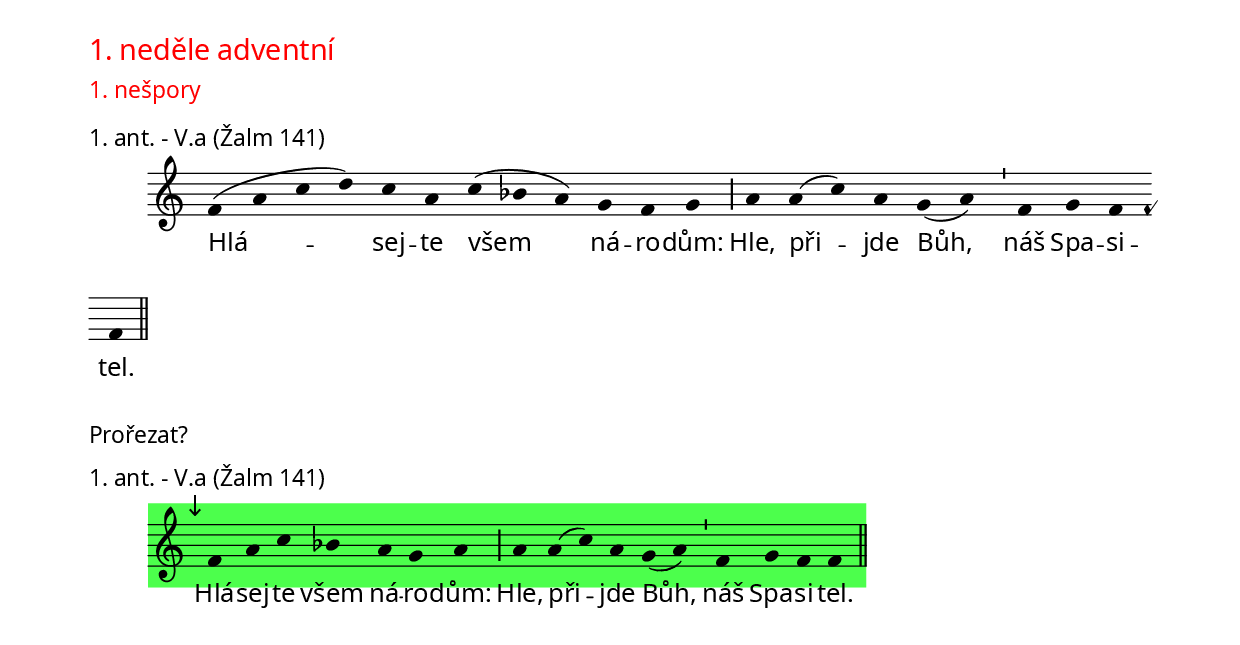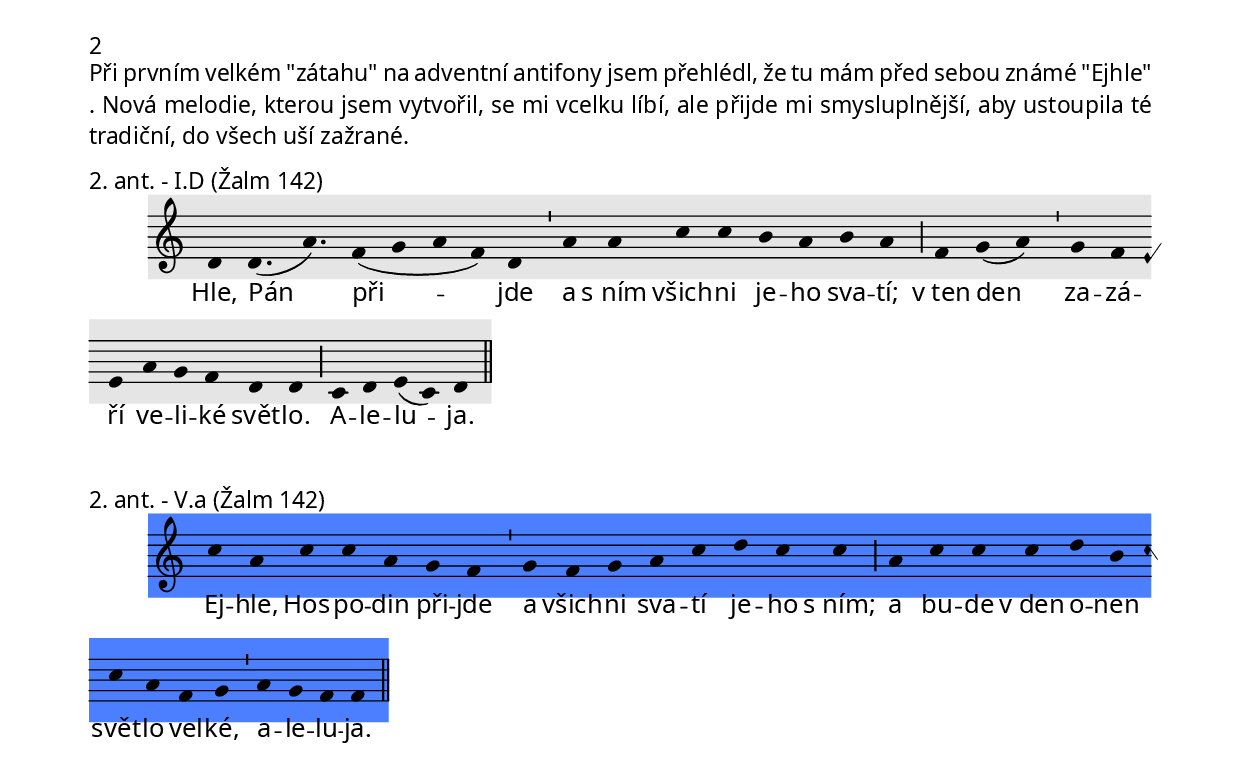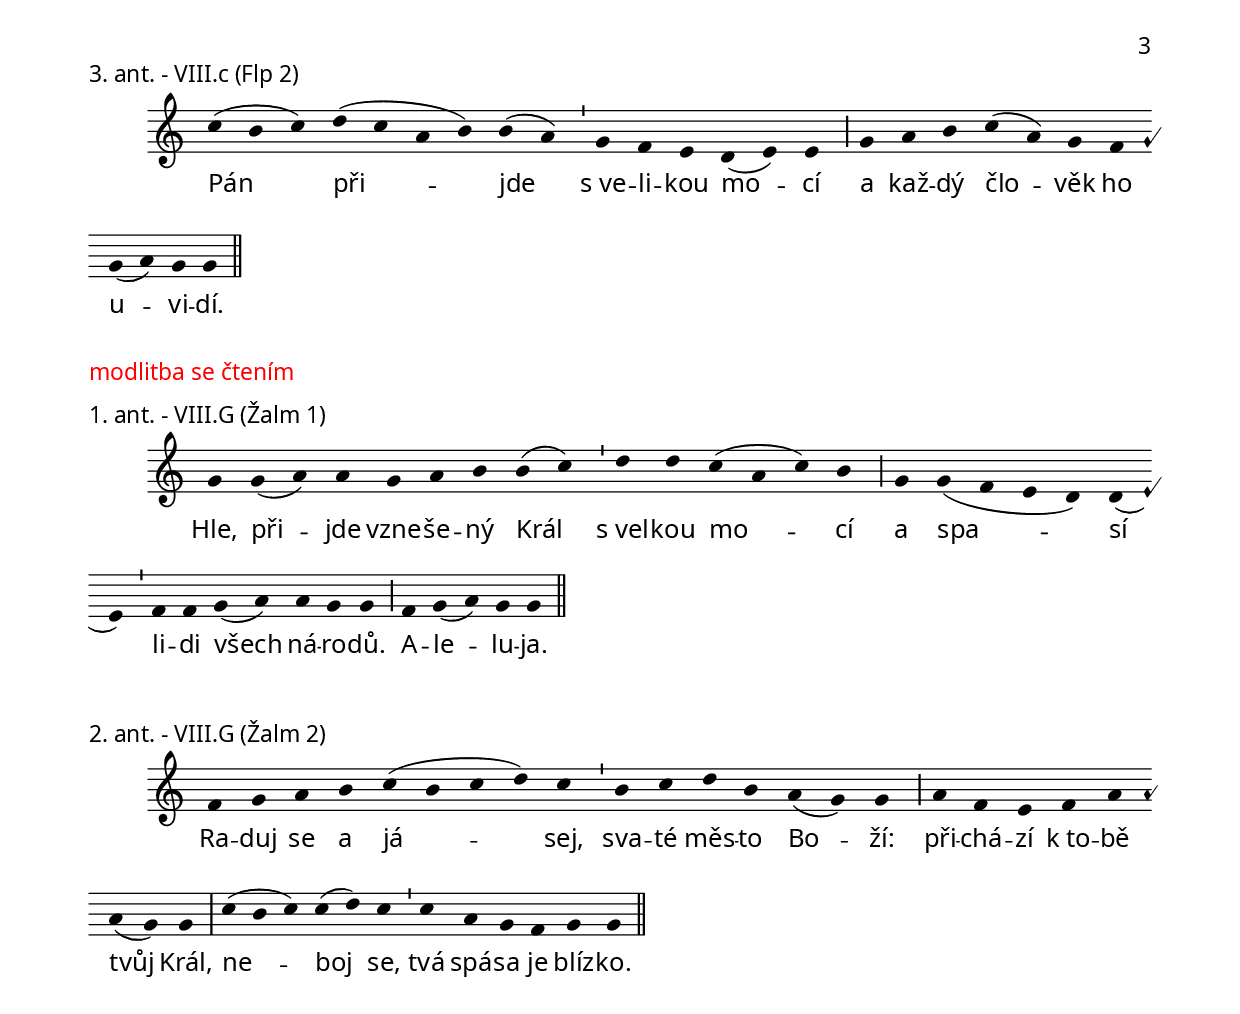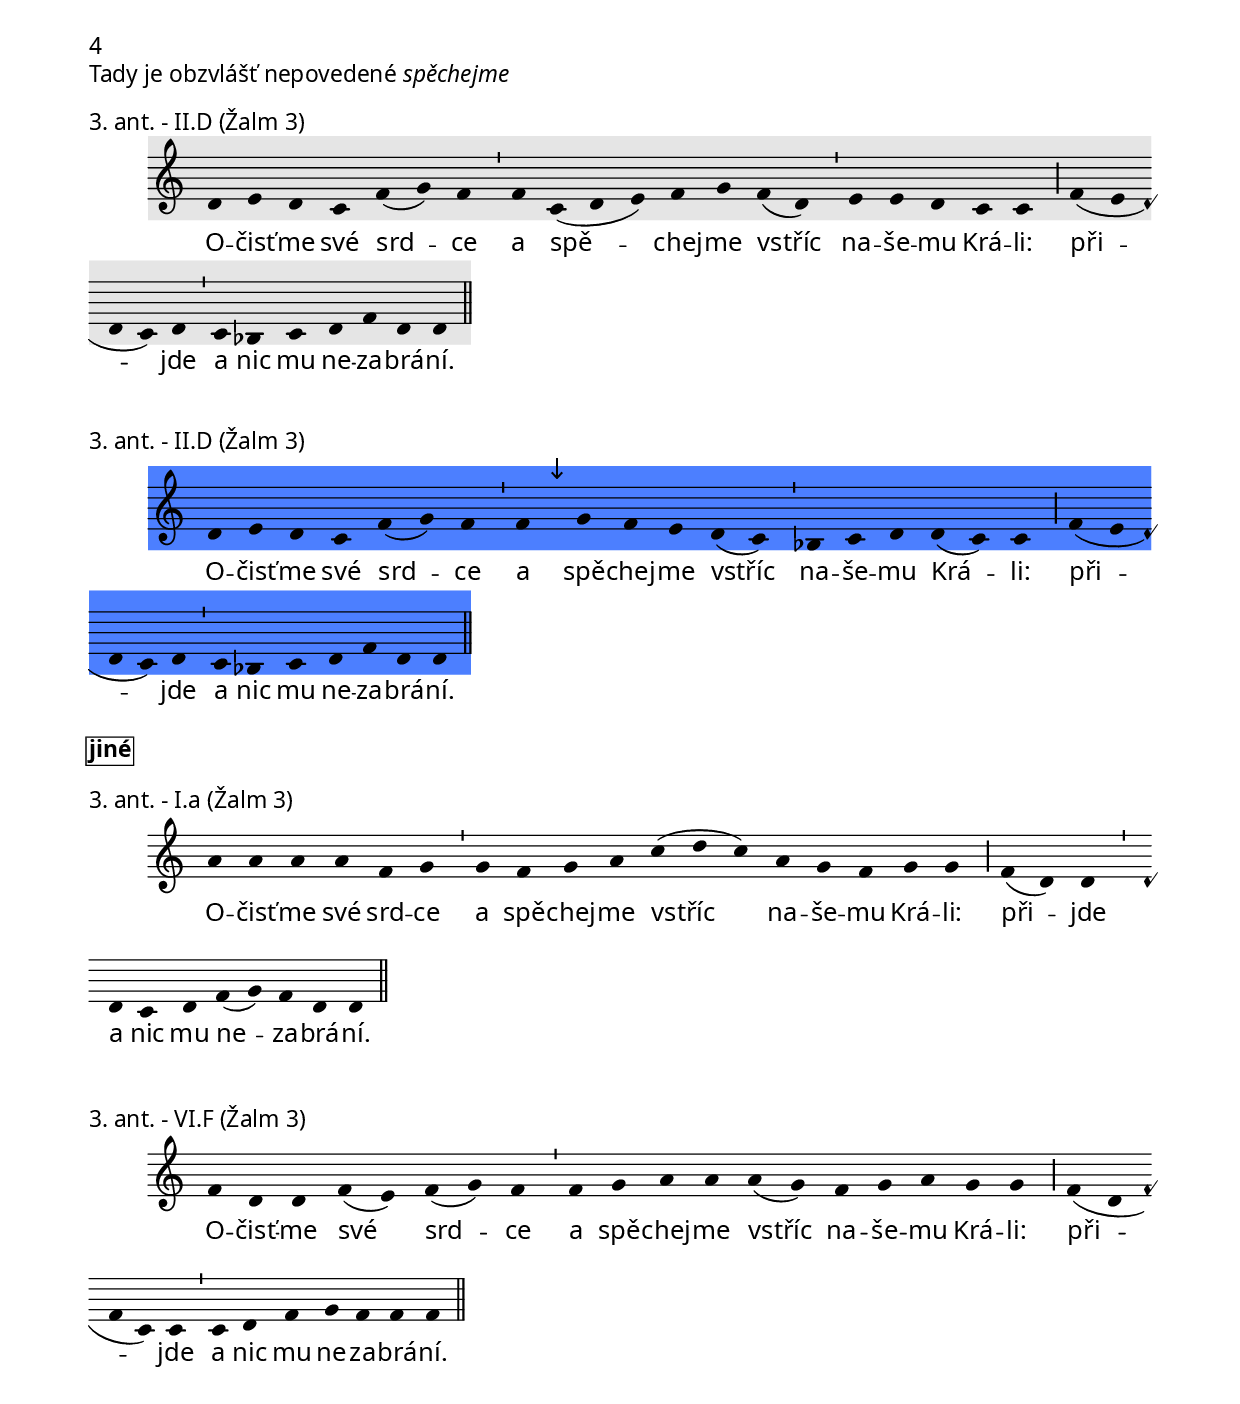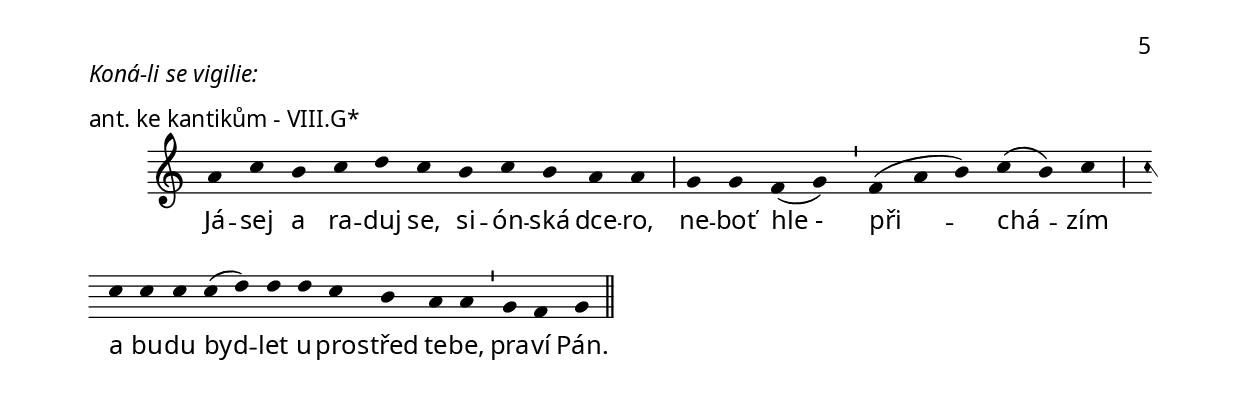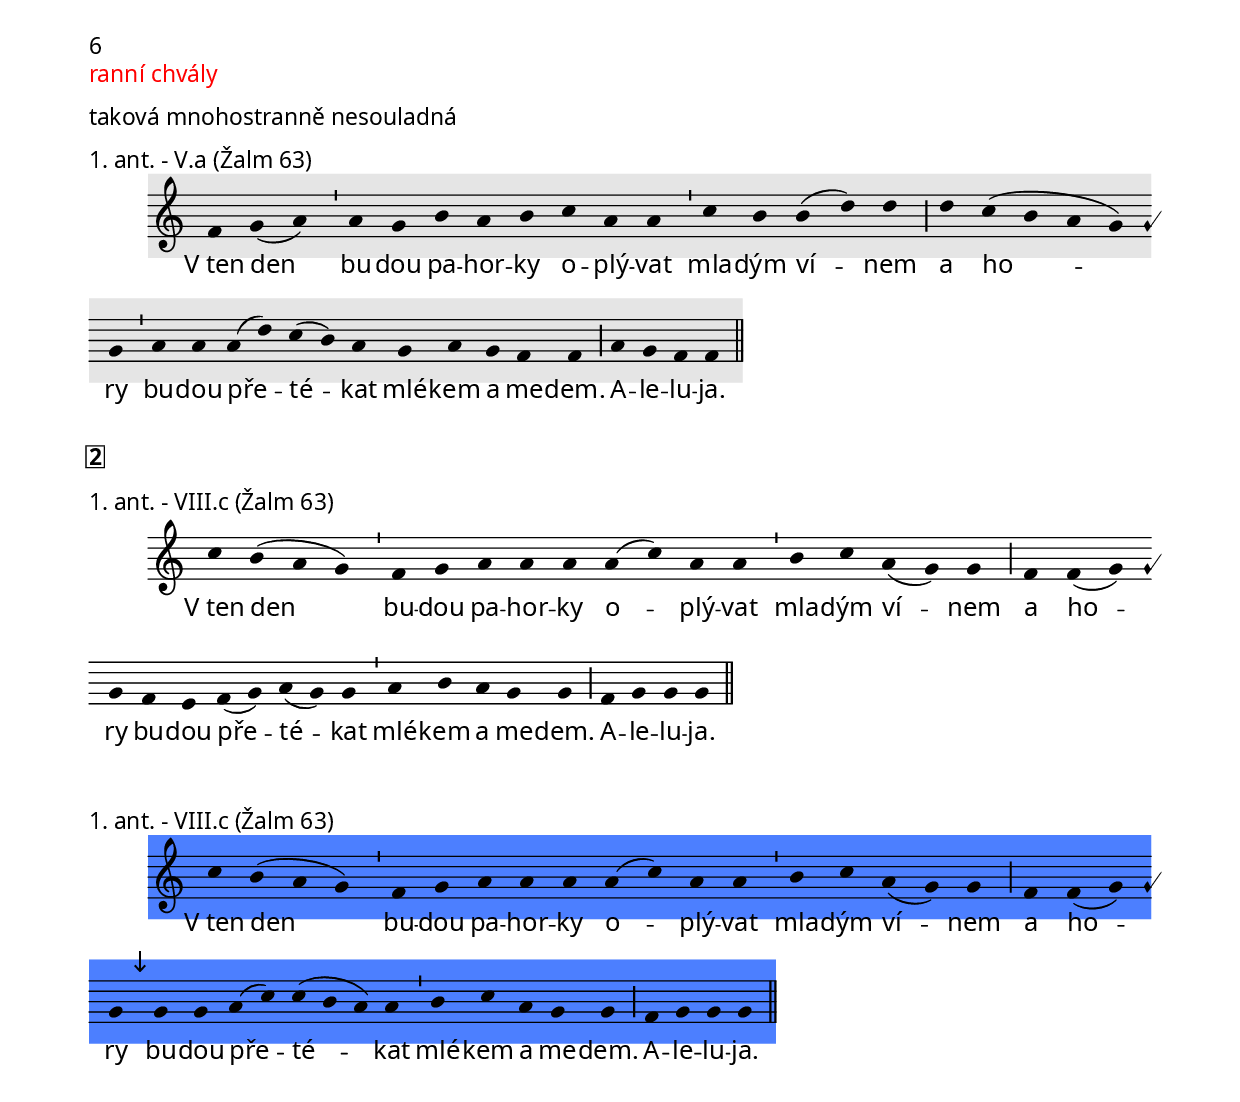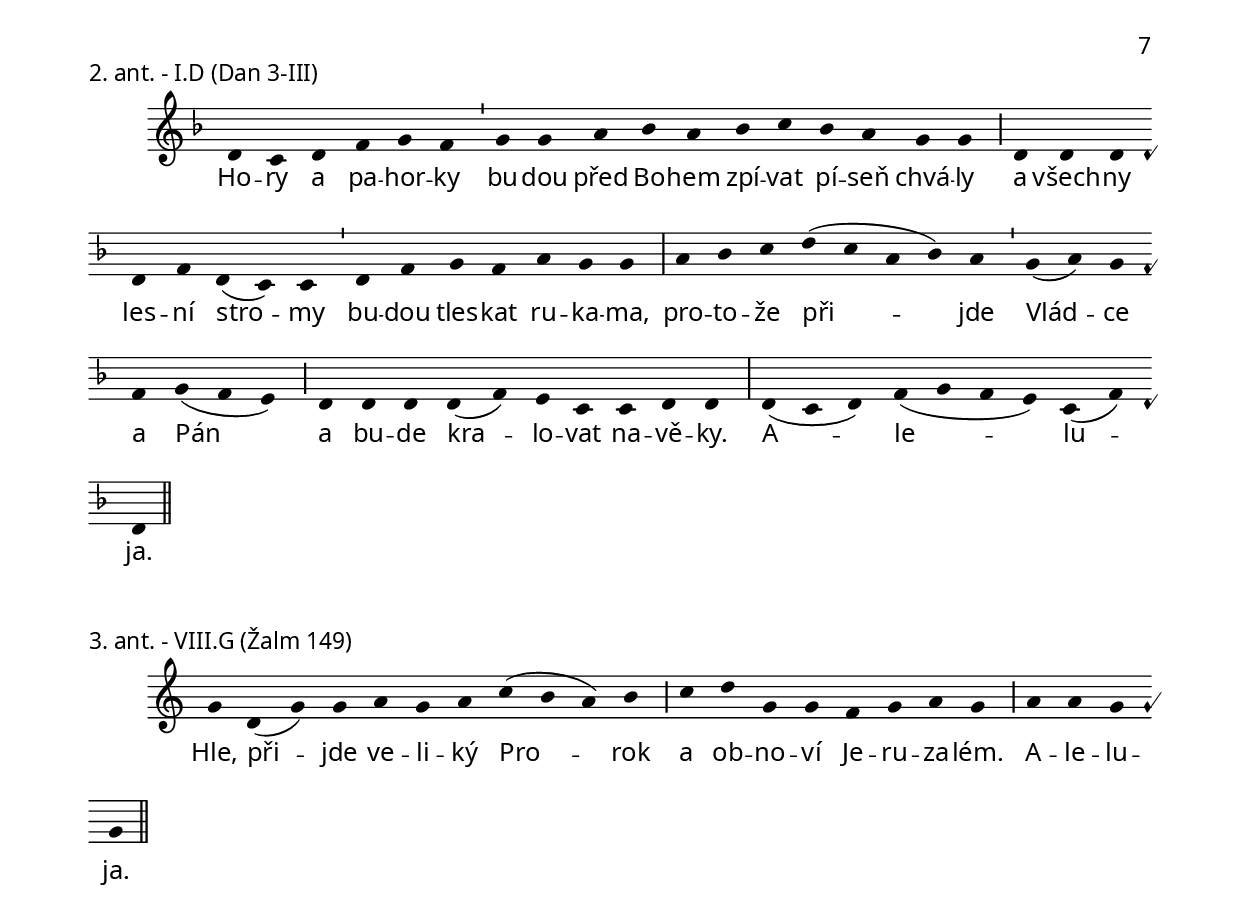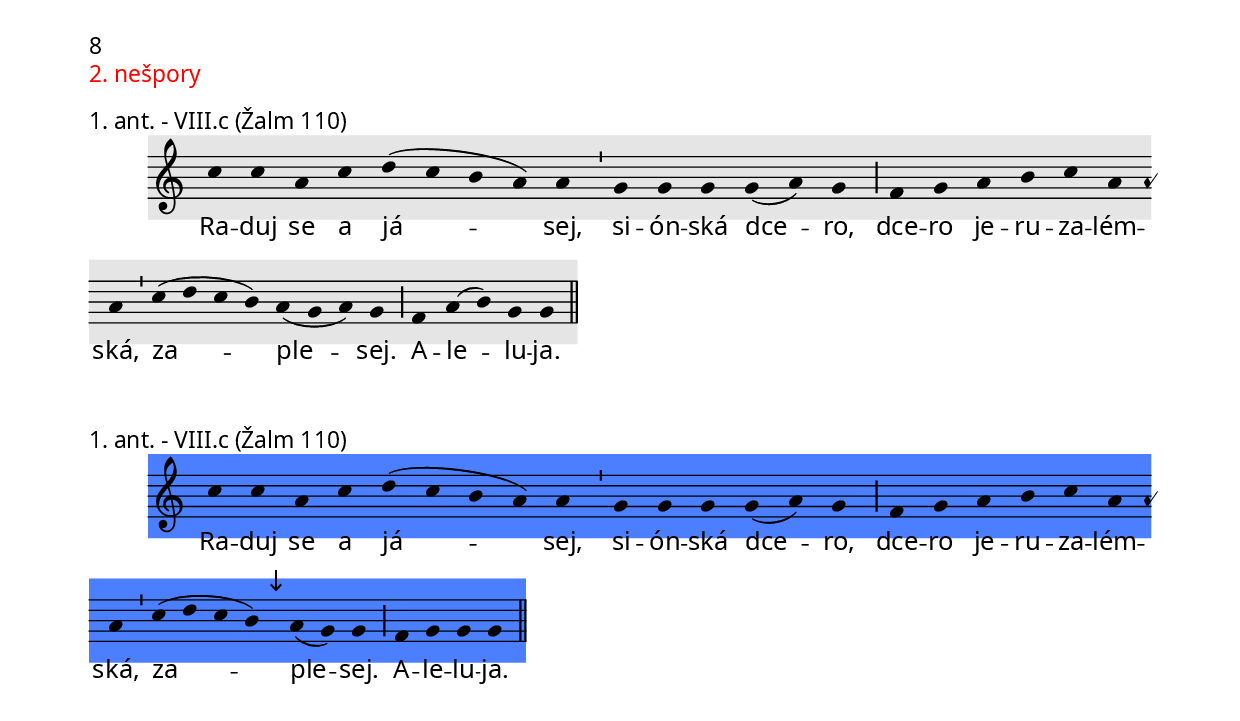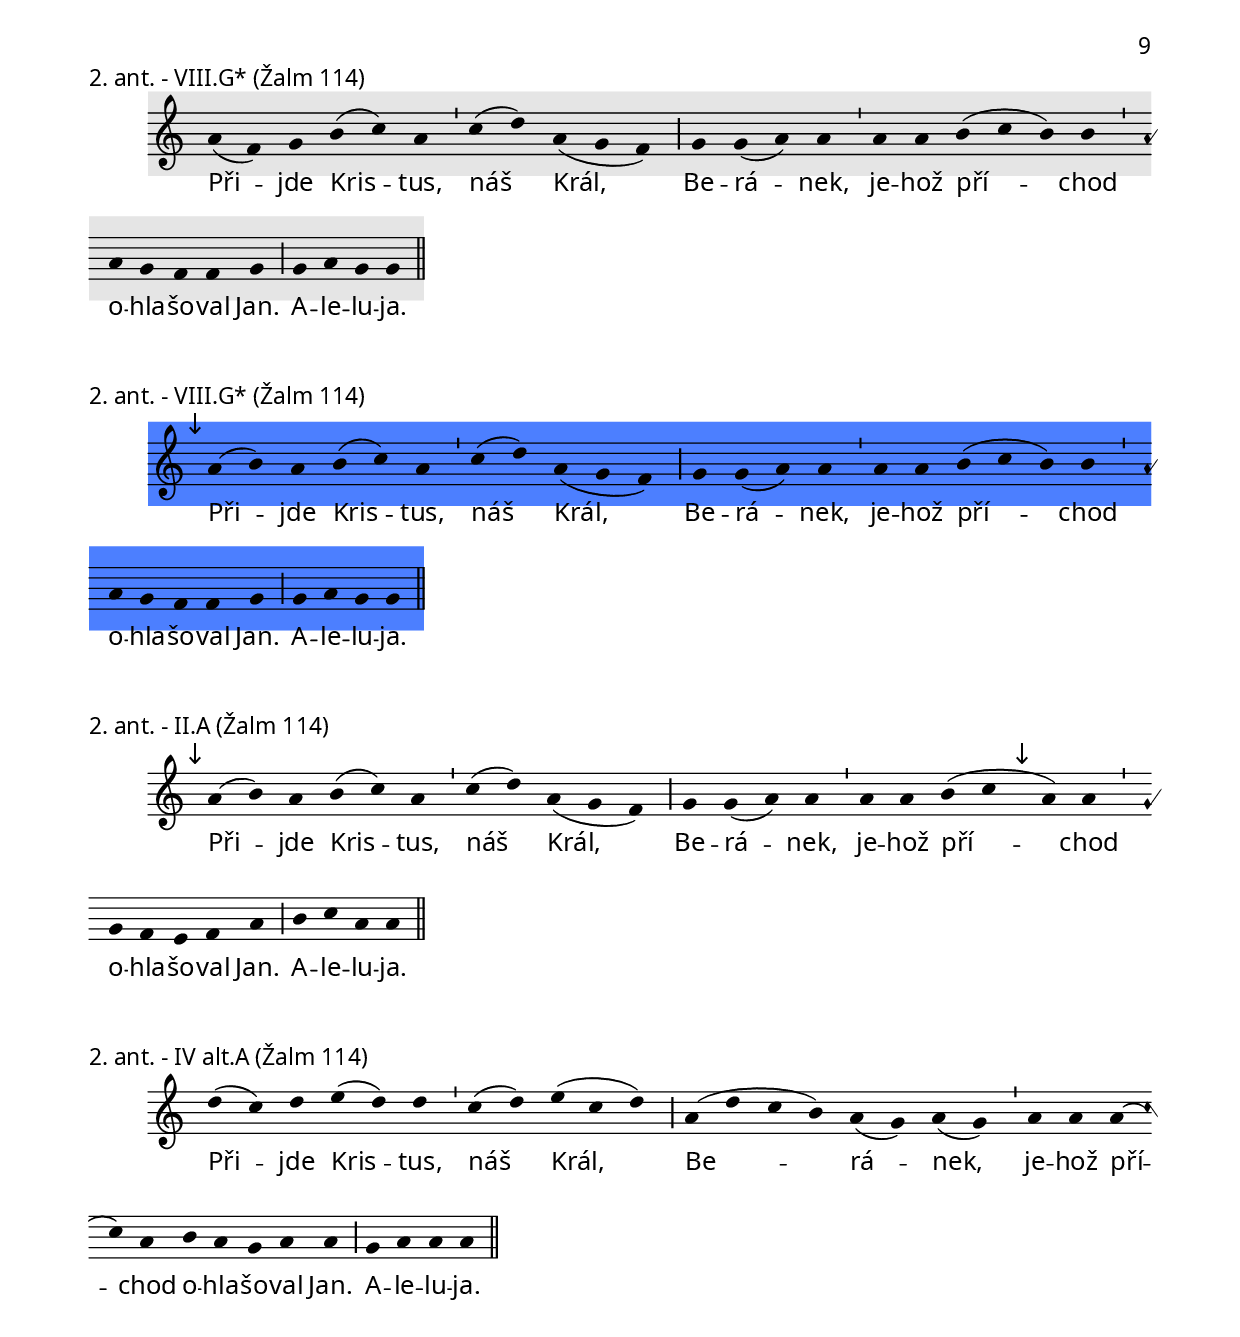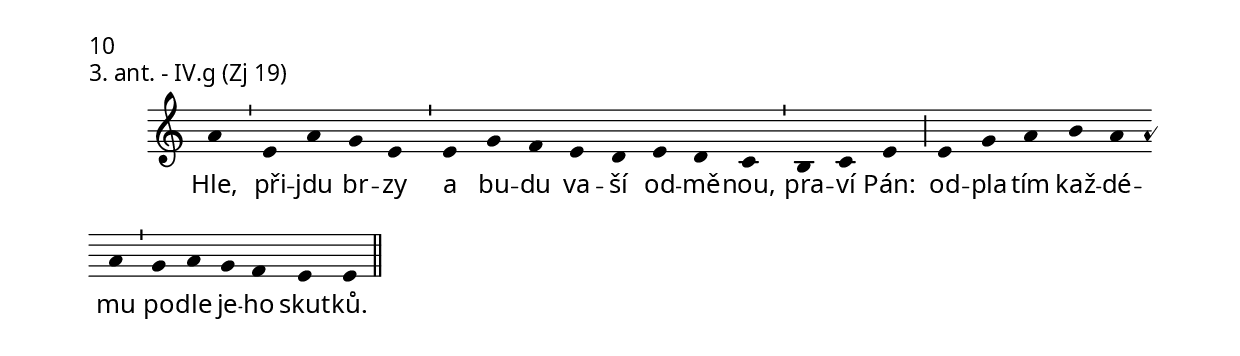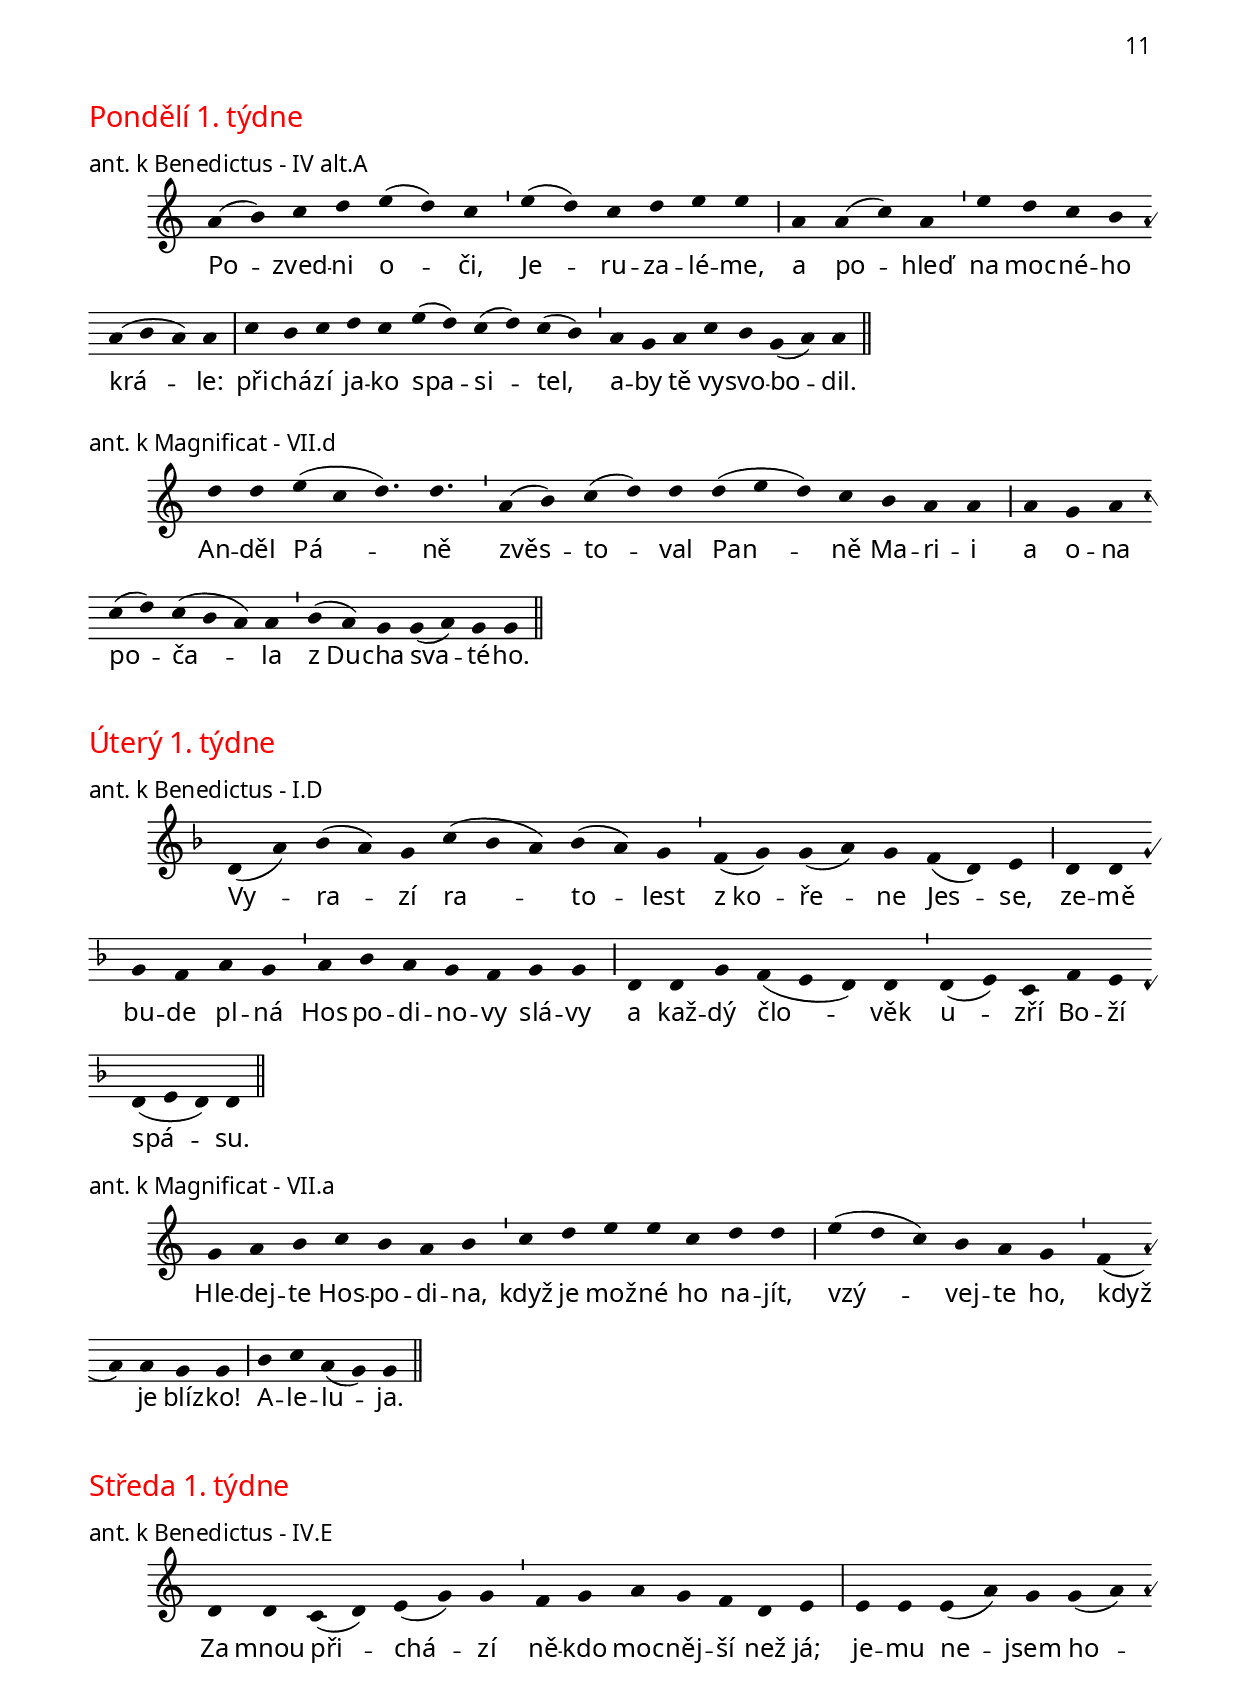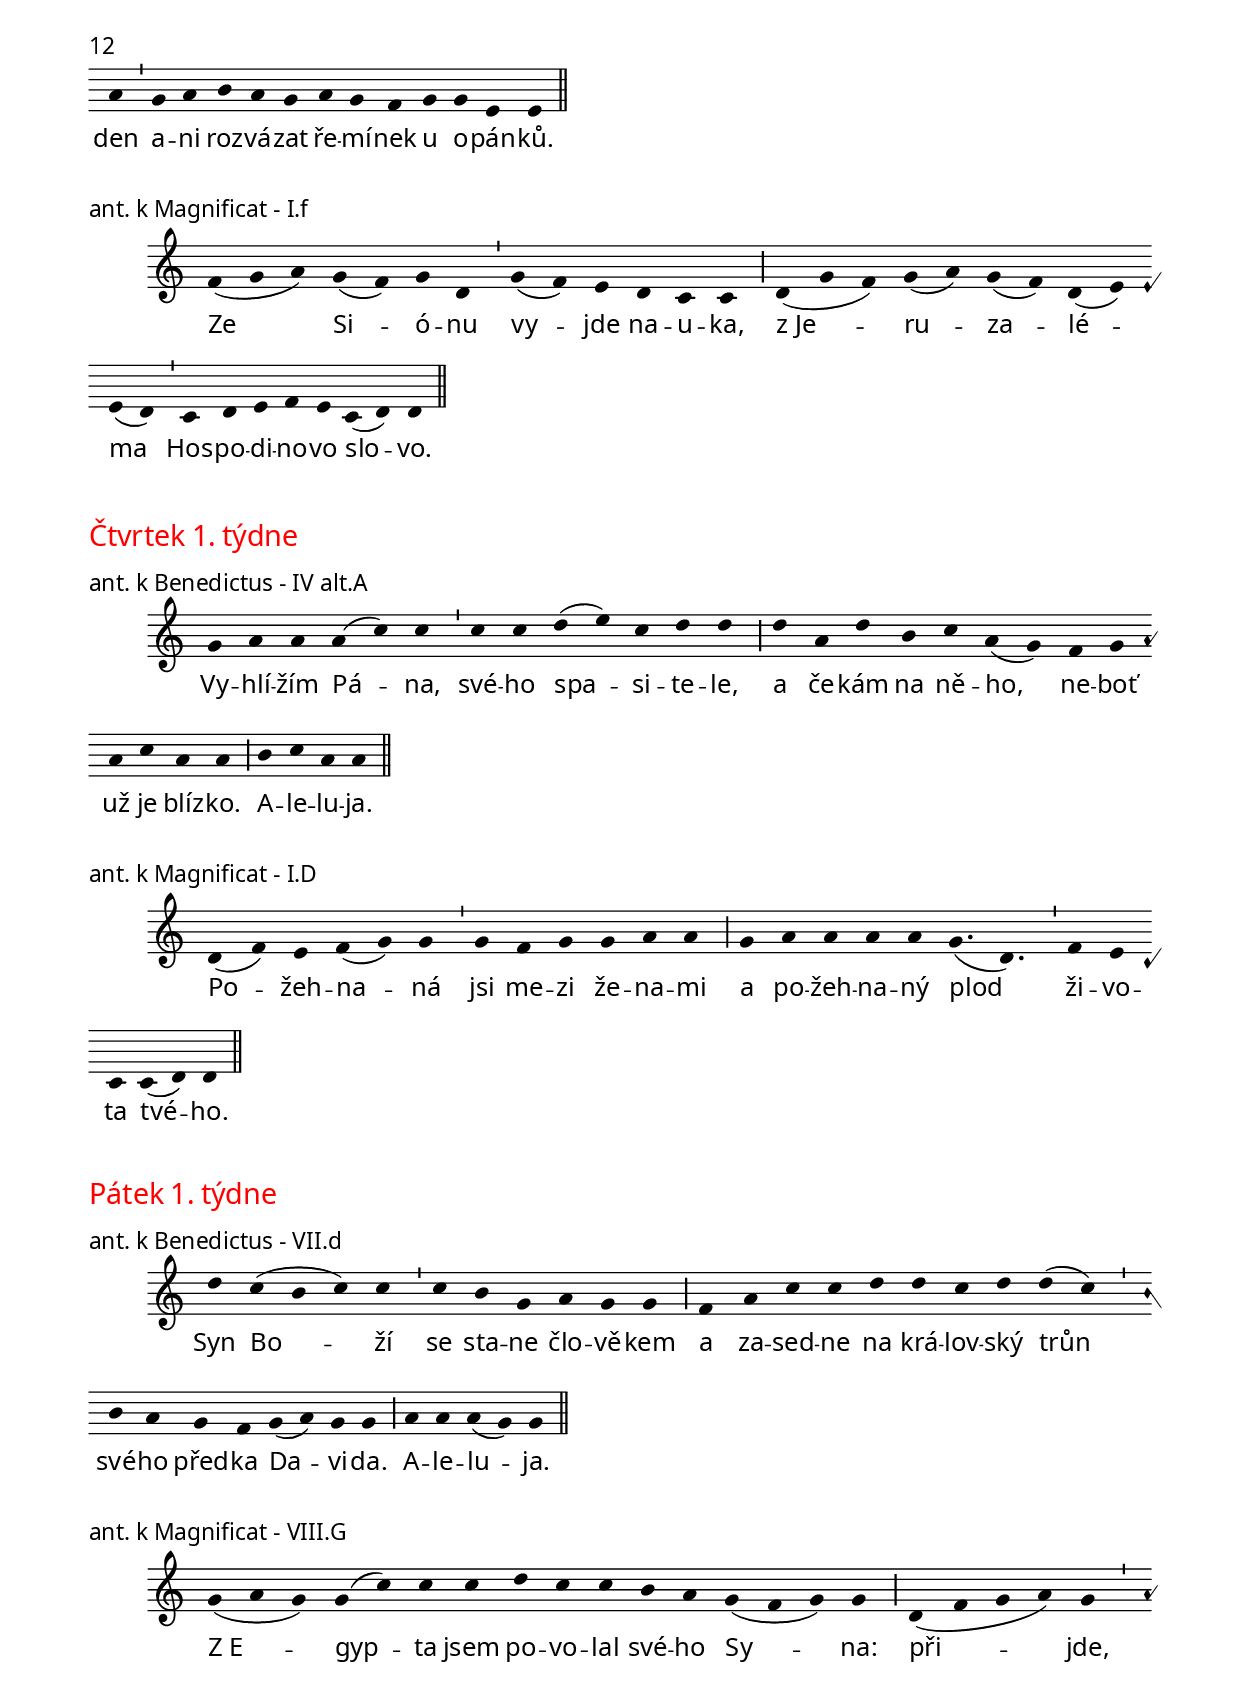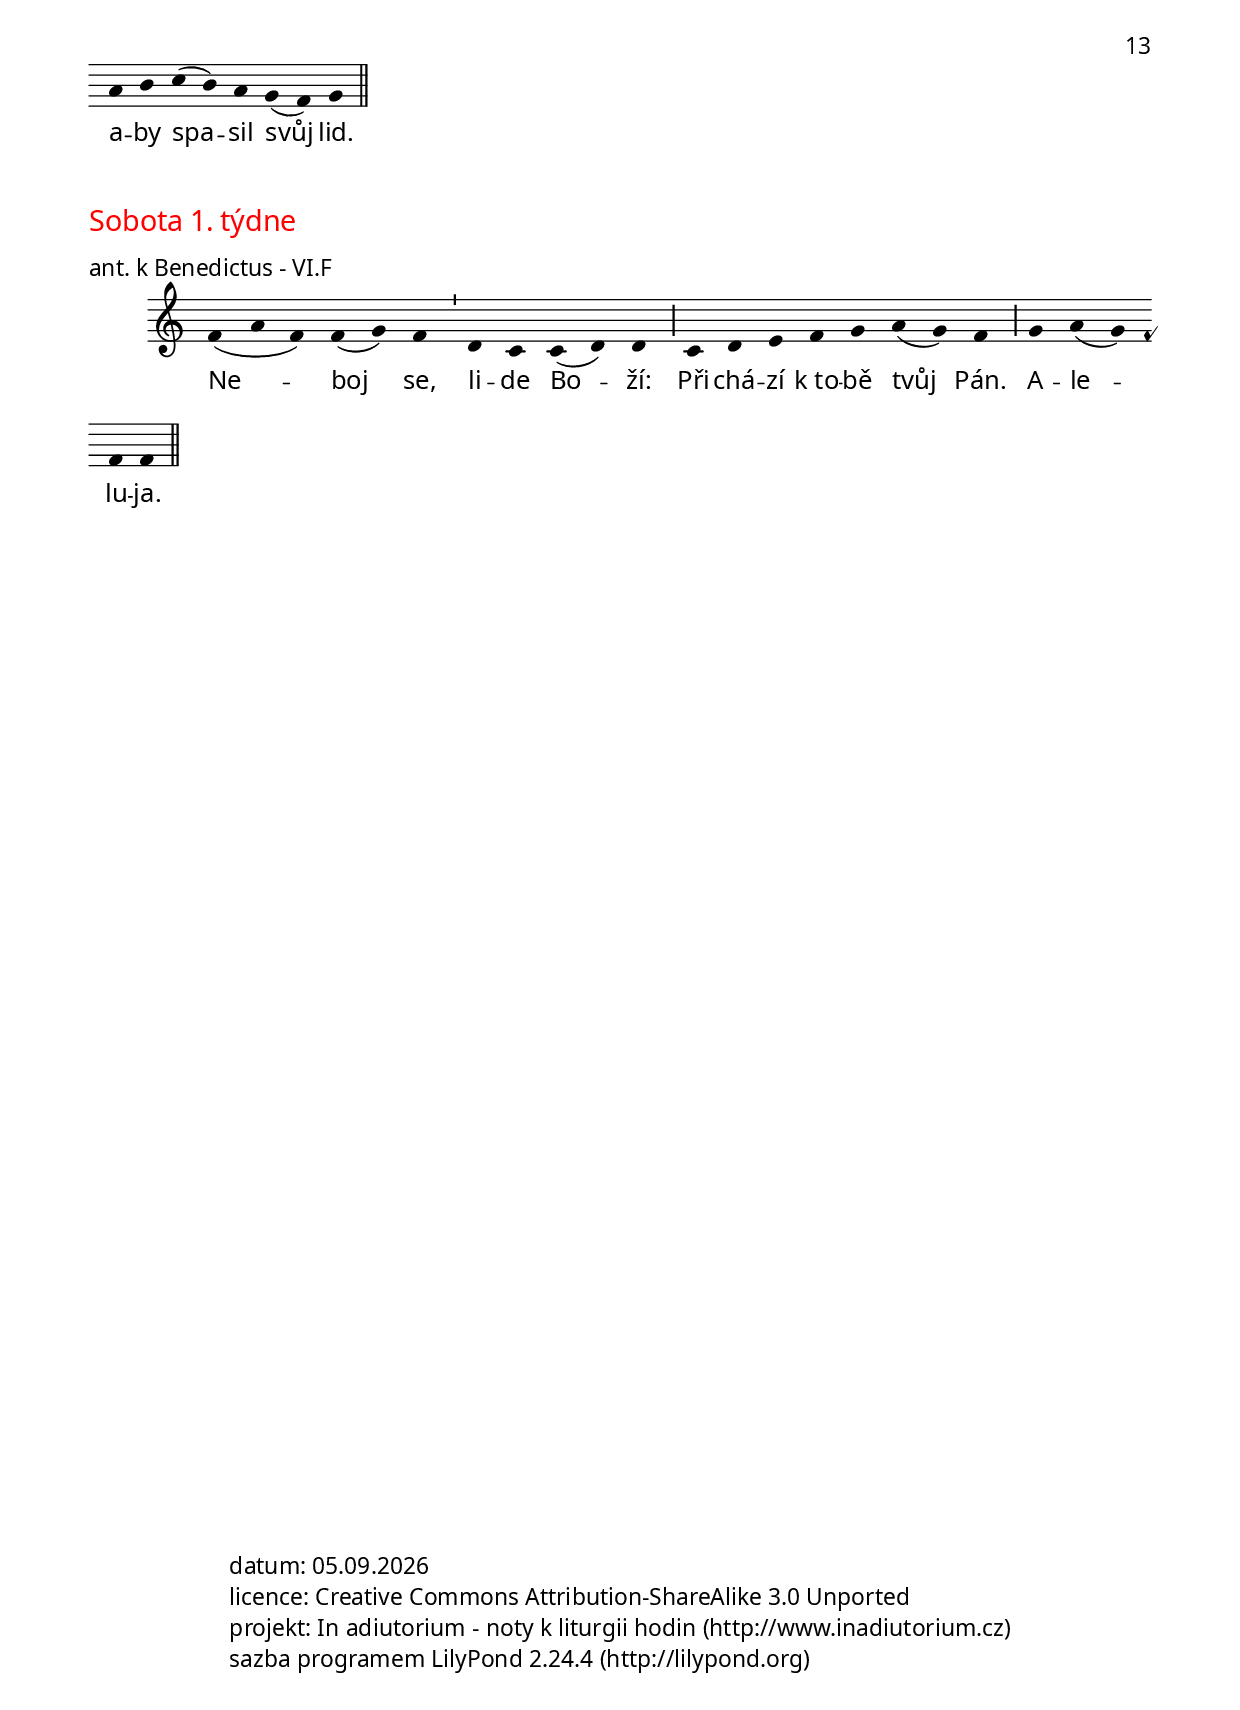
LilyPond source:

\include "../spolecne.ly"

\markup {\nadpisDen {1. neděle adventní}}

\markup {\nadpisHodinka {"1. nešpory"}}

\score {
  \relative c' {
    \choralniRezim
    f4( a c d) c a c( bes a) g f g \barMaior
    a a( c) a g( a) \barMin f g f f \barFinalis
  }
  \addlyrics {
    Hlá -- sej -- te všem ná -- ro -- dům:
    Hle, při -- jde Bůh, náš Spa -- si -- tel.
  }
  \header {
    quid = "1. ant."
    modus = "V"
    differentia = "a" 
    psalmus = "Žalm 141"
    id = "ne-1ne-a1"
    piece = \markup {\sestavTitulek}
  }
}

\markup{Prořezat?}

\score {
  \relative c' {
    \zvyraznovacZeleny
    \choralniRezim
    \mark\sipka f4 a c bes a g a \barMaior
    a a( c) a g( a) \barMin f g f f \barFinalis
  }
  \addlyrics {
    Hlá -- sej -- te všem ná -- ro -- dům:
    Hle, při -- jde Bůh, náš Spa -- si -- tel.
  }
  \header {
    quid = "1. ant."
    modus = "V"
    differentia = "a" 
    psalmus = "Žalm 141"
    id = "ne-1ne-a1"
    piece = \markup {\sestavTitulek}
  }
}

\pageBreak

\markup\justify{
  Při prvním velkém "\"zátahu\"" na adventní antifony jsem přehlédl,
  že tu mám před sebou známé "\"Ejhle\"".
  Nová melodie, kterou jsem vytvořil, se mi vcelku líbí, ale přijde
  mi smysluplnější, aby ustoupila té tradiční, do všech uší zažrané.
}

\score {
  \relative c' {
    \zvyraznovacSedy
    \choralniRezim
    d4 d4.( a') f4( g a f) d \barMin
    a' a c c b a b a \barMaior
    f g( a) \barMin g f e a g f d d \barMaior
    c d e( c) d \barFinalis
  }
  \addlyrics {
    Hle, Pán při -- jde 
    a s_ním všich -- ni je -- ho sva -- tí;
    v_ten den za -- zá -- ří ve -- li -- ké svět -- lo.
    A -- le -- lu -- ja.
  }
  \header {
    quid = "2. ant."
    modus = "I"
    differentia = "D" 
    psalmus = "Žalm 142"
    id = "ne-1ne-a2"
    piece = \markup {\sestavTitulek}
  }
}

\score {
  \relative c'' {
    \zvyraznovacModry
    \choralniRezim
    c a c c a g f \barMin
    g f g a c d c c \barMaior
    a c c c d b c a f g \barMin
    a g f f \barFinalis
  }
  \addlyrics {
    % Hle, Pán při -- jde 
    % a s_ním všich -- ni je -- ho sva -- tí;
    % v_ten den za -- zá -- ří ve -- li -- ké svět -- lo.
    % A -- le -- lu -- ja.
    
    Ej -- hle, Hos -- po -- din při -- jde
    a všich -- ni sva -- tí je -- ho s_ním;
    a bu -- de v_den o -- nen svět -- lo vel -- ké,
    a -- le -- lu -- ja.
  }
  \header {
    quid = "2. ant."
    modus = "V"
    differentia = "a" 
    psalmus = "Žalm 142"
    fons = "Jednotný kancionál, 101A; melodie podle greg. antifony ekvivalentního textu; 
    	jako pramen melodie se všude uvádí antifonář Arnošta z Pardubic"
    id = "ne-1ne-a2"
    piece = \markup {\sestavTitulek}
  }
}

\pageBreak

\score {
  \relative c'' {
    \choralniRezim
    c4( b c) d( c a b) b( a) \barMin g f e d( e) e \barMaior
    g a b c( a) g f g( a) g g \barFinalis
  }
  \addlyrics {
    Pán při -- jde s_ve -- li -- kou mo -- cí
    a kaž -- dý člo -- věk ho u -- vi -- dí.
  }
  \header {
    quid = "3. ant."
    modus = "VIII"
    differentia = "c" 
    psalmus = "Flp 2"
    id = "ne-1ne-a3"
    piece = \markup {\sestavTitulek}
  }
}

\markup {\nadpisHodinka {"modlitba se čtením"}}

\label #'adventNedeleIcteni

\score {
  \relative c'' {
    \choralniRezim
    g4 g( a) a g a b b( c) \barMin
    d d c( a c) b \barMaior
    g g( f e d) d( e) \barMin 
    f f g( a) a g g \barMaior
    f g( a) g g \barFinalis
  }
  \addlyrics {
    Hle, při -- jde vzne -- še -- ný Král 
    s_vel -- kou mo -- cí 
    a spa -- sí 
    li -- di všech ná -- ro -- dů. 
    A -- le -- lu -- ja.
  }
  \header {
    quid = "1. ant."
    modus = "VIII"
    differentia = "G" 
    psalmus = "Žalm 1"
    id = "ne-cte-a1"
    piece = \markup {\sestavTitulek}
  }
}

\score {
  \relative c' {
    \choralniRezim
    f4 g a b c( b c d) c \barMin
    b c d b a( g) g \barMaior
    a f e f a a( g) g \barMax
    c( b c) c( d) c \barMin c a g f g g \barFinalis
  }
  \addlyrics {
    Ra -- duj se a já -- sej, 
    sva -- té měs -- to Bo -- ží: 
    při -- chá -- zí k_to -- bě tvůj Král, 
    ne -- boj se, tvá spá -- sa je blíz -- ko.
  }
  \header {
    quid = "2. ant."
    modus = "VIII"
    differentia = "G" 
    psalmus = "Žalm 2"
    id = "ne-cte-a2"
    piece = \markup {\sestavTitulek}
  }
}

\pageBreak

\markup{Tady je obzvlášť nepovedené \italic{spěchejme}}

\score {
  \relative c' {
    \zvyraznovacSedy
    \choralniRezim
    d4 e d c f( g) f \barMin
    f c( d e) f g f( d) \barMin e e d c c \barMaior
    f( e d c) d \barMin c bes c d f d d \barFinalis
  }
  \addlyrics {
    O -- čisť -- me své srd -- ce 
    a spě -- chej -- me vstříc na -- še -- mu Krá -- li: 
    při -- jde a nic mu ne -- za -- brá -- ní.
  }
  \header {
    quid = "3. ant."
    modus = "II"
    differentia = "D" 
    psalmus = "Žalm 3"
    id = "ne-cte-a3"
    piece = \markup {\sestavTitulek}
  }
}

\score {
  \relative c' {
    \zvyraznovacModry
    \choralniRezim
    d4 e d c f( g) f \barMin
    f \mark\sipka g f e d( c) \barMin bes c d d( c) c \barMaior
    f( e d c) d \barMin c bes c d f d d \barFinalis
  }
  \addlyrics {
    O -- čisť -- me své srd -- ce 
    a spě -- chej -- me vstříc na -- še -- mu Krá -- li: 
    při -- jde a nic mu ne -- za -- brá -- ní.
  }
  \header {
    quid = "3. ant."
    modus = "II"
    differentia = "D" 
    psalmus = "Žalm 3"
    id = "ne-cte-a3"
    piece = \markup {\sestavTitulek}
  }
}

\markup\nadpisSkupiny{jiné}

\score {
  \relative c'' {
    \choralniRezim
    a4 a a a f g \barMin
    g f g a c( d c) a g f g g \barMaior
    f( d) d \barMin d c d f( g) f d d \barFinalis
  }
  \addlyrics {
    O -- čisť -- me své srd -- ce 
    a spě -- chej -- me vstříc na -- še -- mu Krá -- li: 
    při -- jde a nic mu ne -- za -- brá -- ní.
  }
  \header {
    quid = "3. ant."
    modus = "I"
    differentia = "a" 
    psalmus = "Žalm 3"
    id = "ne-cte-a3"
    piece = \markup {\sestavTitulek}
  }
}

\score {
  \relative c' {
    \choralniRezim
    f4 d d f( e) f( g) f \barMin
    f g a a a( g) f g a g g \barMaior
    f( d f c) c \barMin c d f g f f f \barFinalis
  }
  \addlyrics {
    O -- čisť -- me své srd -- ce 
    a spě -- chej -- me vstříc na -- še -- mu Krá -- li: 
    při -- jde a nic mu ne -- za -- brá -- ní.
  }
  \header {
    quid = "3. ant."
    modus = "VI"
    differentia = "F" 
    psalmus = "Žalm 3"
    id = "ne-cte-a3"
    piece = \markup {\sestavTitulek}
  }
}

\pageBreak

\markup\italic{Koná-li se vigilie:}

\score {
  \relative c'' {
    \choralniRezim
    a4 c b c d c b c b a a \barMaior
    g g f( g) \barMin f( a b) c( b) c \barMaior
    c c c c( d) d d c b a a \barMin g f g \barFinalis
  }
  \addlyrics {
    Já -- sej a ra -- duj se, si -- ón -- ská dce -- ro,
    ne -- boť hle_- při -- chá -- zím 
    a bu -- du byd -- let u -- pro -- střed te -- be,
    pra -- ví Pán.
  }
  \header {
    quid = "ant. ke kantikům"
    modus = "VIII"
    differentia = "G*" 
    psalmus = ""
    id = "ne-cte-avig"
    fons = "advent, 2.t., utery, k Benedictus"
    fial = "fial://antifony/advent_tyden2.ly#ut-aben"
    piece = \markup {\sestavTitulekBezZalmu}
  }
}

\pageBreak

\markup {\nadpisHodinka {"ranní chvály"}}

\markup{taková mnohostranně nesouladná}

\score {
  \relative c' {
    \zvyraznovacSedy
    \choralniRezim
    f4 g( a) \barMin a g b a b c a a \barMin c b b( d) d \barMaior
    d c( b a g) g \barMin a a a( d) c( b) a g a g f f \barMaior
    a g f f \barFinalis
  }
  \addlyrics {
    V_ten den bu -- dou pa -- hor -- ky o -- plý -- vat mla -- dým ví -- nem
    a ho -- ry bu -- dou pře -- té -- kat mlé -- kem a me -- dem.
    A -- le -- lu -- ja.
  }
  \header {
    quid = "1. ant."
    modus = "V"
    differentia = "a" 
    psalmus = "Žalm 63"
    id = "ne-rch-a1"
    piece = \markup {\sestavTitulek}
  }
}

\markup\nadpisSkupiny 2

\score {
  \relative c'' {
    \choralniRezim
    c4 b( a g) \barMin 
    f g a a a a( c) a a \barMin
    b c a( g) g \barMaior
    f f( g) g f e f( g) a( g) g \barMin
    a b a g g \barMaior
    f g g g \barFinalis
  }
  \addlyrics {
    V_ten den 
    bu -- dou pa -- hor -- ky o -- plý -- vat 
    mla -- dým ví -- nem
    a ho -- ry bu -- dou pře -- té -- kat mlé -- kem a me -- dem.
    A -- le -- lu -- ja.
  }
  \header {
    quid = "1. ant."
    modus = "VIII"
    differentia = "c" 
    psalmus = "Žalm 63"
    id = "ne-rch-a1"
    piece = \markup {\sestavTitulek}
  }
}

\score {
  \relative c'' {
    \zvyraznovacModry
    \choralniRezim
    c4 b( a g) \barMin 
    f g a a a a( c) a a \barMin
    b c a( g) g \barMaior
    f f( g) g \mark\sipka g g a( c) c( b a) a \barMin
    b c a g g \barMaior
    f g g g \barFinalis
  }
  \addlyrics {
    V_ten den 
    bu -- dou pa -- hor -- ky o -- plý -- vat 
    mla -- dým ví -- nem
    a ho -- ry bu -- dou pře -- té -- kat mlé -- kem a me -- dem.
    A -- le -- lu -- ja.
  }
  \header {
    quid = "1. ant."
    modus = "VIII"
    differentia = "c" 
    psalmus = "Žalm 63"
    id = "ne-rch-a1"
    piece = \markup {\sestavTitulek}
  }
}

\pageBreak

\score {
  \relative c' {
    \choralniRezim
    \key f \major
    d4 c d f g f \barMin
    g g a bes a bes c bes a g g \barMaior
    d d d d f d( c) c \barMin
    d f g f a g g \barMax
    a bes c d( c a bes) a \barMin g( a) g f g( f e) \barMaior
    d d d d( f) e c c d d \barMax
    d( c d) f( g f e) c( f) d \barFinalis
  }
  \addlyrics {
    Ho -- ry a pa -- hor -- ky
    bu -- dou před Bo -- hem zpí -- vat pí -- seň chvá -- ly
    a všech -- ny les -- ní stro -- my 
    bu -- dou tles -- kat ru -- ka -- ma,
    % ne -- boť 
    pro -- to -- že
    při -- jde Vlád -- ce a Pán
    a bu -- de kra -- lo -- vat na -- vě -- ky.
    A -- le -- lu -- ja.
  }
  \header {
    quid = "2. ant."
    modus = "I"
    differentia = "D" 
    psalmus = "Dan 3-III"
    id = "ne-rch-a2"
    piece = \markup {\sestavTitulek}
  }
}

\score {
  \relative c'' {
    \choralniRezim
    g4 d( g) g a g a c( b a) b \barMaior
    c d g, g f g a g \barMaior
    a a g g \barFinalis
  }
  \addlyrics {
    Hle, při -- jde ve -- li -- ký Pro -- rok
    a ob -- no -- ví Je -- ru -- za -- lém.
    A -- le -- lu -- ja.
  }
  \header {
    quid = "3. ant."
    modus = "VIII"
    differentia = "G" 
    psalmus = "Žalm 149"
    id = "ne-rch-a3"
    piece = \markup {\sestavTitulek}
  }
}

\pageBreak

\markup {\nadpisHodinka {"2. nešpory"}}

\score {
  \relative c'' {
    \zvyraznovacSedy
    \choralniRezim
    c4 c a c d( c b a) a \barMin g g g g( a) g \barMaior
    f g a b c a a \barMin c( d c b) a( g a) g \barMaior
    f a( b) g g \barFinalis
  }
  \addlyrics {
    Ra -- duj se a já -- sej, si -- ón -- ská dce -- ro,
    dce -- ro je -- ru -- za -- lém -- ská, za -- ple -- sej.
    A -- le -- lu -- ja.
  }
  \header {
    quid = "1. ant."
    modus = "VIII"
    differentia = "c" 
    psalmus = "Žalm 110"
    id = "ne-2ne-a1"
    piece = \markup {\sestavTitulek}
  }
}

\score {
  \relative c'' {
    \zvyraznovacModry
    \choralniRezim
    c4 c a c d( c b a) a \barMin g g g g( a) g \barMaior
    f g a b c a a \barMin c( d c b) \mark\sipka a( g) g \barMaior
    f g g g \barFinalis
  }
  \addlyrics {
    Ra -- duj se a já -- sej, si -- ón -- ská dce -- ro,
    dce -- ro je -- ru -- za -- lém -- ská, za -- ple -- sej.
    A -- le -- lu -- ja.
  }
  \header {
    quid = "1. ant."
    modus = "VIII"
    differentia = "c" 
    psalmus = "Žalm 110"
    id = "ne-2ne-a1"
    piece = \markup {\sestavTitulek}
  }
}

\pageBreak

\score {
  \relative c'' {
    \zvyraznovacSedy
    \choralniRezim
    a4( f) g b( c) a \barMin c( d) a( g f) \barMaior
    g g( a) a \barMin a a b( c b) b \barMin a g f f g \barMaior
    g a g g \barFinalis
  }
  \addlyrics {
    Při -- jde Kris -- tus, náš Král,
    Be -- rá -- nek, je -- hož pří -- chod o -- hla -- šo -- val Jan.
    A -- le -- lu -- ja.
  }
  \header {
    quid = "2. ant."
    modus = "VIII"
    differentia = "G*" 
    psalmus = "Žalm 114"
    id = "ne-2ne-a2"
    piece = \markup {\sestavTitulek}
  }
}

\score {
  \relative c'' {
    \zvyraznovacModry
    \choralniRezim
    \mark\sipka a4( b) a b( c) a \barMin c( d) a( g f) \barMaior
    g g( a) a \barMin a a b( c b) b \barMin a g f f g \barMaior
    g a g g \barFinalis
  }
  \addlyrics {
    Při -- jde Kris -- tus, náš Král,
    Be -- rá -- nek, je -- hož pří -- chod o -- hla -- šo -- val Jan.
    A -- le -- lu -- ja.
  }
  \header {
    quid = "2. ant."
    modus = "VIII"
    differentia = "G*" 
    psalmus = "Žalm 114"
    id = "ne-2ne-a2"
    piece = \markup {\sestavTitulek}
  }
}

\score {
  \relative c'' {
    \choralniRezim
    \mark\sipka a4( b) a b( c) a \barMin c( d) a( g f) \barMaior
    g g( a) a \barMin a a b( c \mark\sipka a) a \barMin g f e f a \barMaior
    b c a a \barFinalis
  }
  \addlyrics {
    Při -- jde Kris -- tus, náš Král,
    Be -- rá -- nek, je -- hož pří -- chod o -- hla -- šo -- val Jan.
    A -- le -- lu -- ja.
  }
  \header {
    quid = "2. ant."
    modus = "II"
    differentia = "A" 
    psalmus = "Žalm 114"
    id = "ne-2ne-a2"
    piece = \markup {\sestavTitulek}
  }
}

\score {
  \relative c'' {
    \choralniRezim
    d4( c) d e( d) d \barMin
    c( d) e( c d) \barMaior
    a( d c b) a( g) a( g) \barMin
    a a a( c) a b a g a a \barMaior
    g a a a \barFinalis
  }
  \addlyrics {
    Při -- jde Kris -- tus, 
    náš Král,
    Be -- rá -- nek, je -- hož pří -- chod o -- hla -- šo -- val Jan.
    A -- le -- lu -- ja.
  }
  \header {
    quid = "2. ant."
    modus = "IV alt"
    differentia = "A" 
    psalmus = "Žalm 114"
    id = "ne-2ne-a2"
    piece = \markup {\sestavTitulek}
  }
}

\pageBreak

\score {
  \relative c'' {
    \choralniRezim
    a4 \barMin e a g e \barMin e g f e d e d c \barMin
    b c e \barMaior
    e g a b a a \barMin g a g f e e \barFinalis
  }
  \addlyrics {
    Hle, při -- jdu br -- zy a bu -- du va -- ší od -- mě -- nou,
    pra -- ví Pán:
    od -- pla -- tím kaž -- dé -- mu po -- dle je -- ho skut -- ků.
  }
  \header {
    quid = "3. ant."
    modus = "IV"
    differentia = "g" 
    psalmus = "Zj 19"
    id = "ne-2ne-a3"
    piece = \markup {\sestavTitulek}
  }
}

\pageBreak

\markup {\nadpisDen {Pondělí 1. týdne}}

\score {
  \relative c'' {
    \choralniRezim
    a4( b) c d e( d) c \barMin e( d) c d e e \barMaior
    a, a( c) a \barMin e' d c b a( b a) a \barMax
    c b c d c e( d) c( d) c( b) \barMin
    a g a c b g( a) a \barFinalis
  }
  \addlyrics {
    Po -- zved -- ni o -- či, Je -- ru -- za -- lé -- me,
    a po -- hleď na moc -- né -- ho krá -- le:
    při -- chá -- zí ja -- ko spa -- si -- tel,
    a -- by tě vy -- svo -- bo -- dil.
  }
  \header {
    quid = "ant. k Benedictus"
    modus = "IV alt"
    differentia = "A" 
    psalmus = ""
    id = "po-aben"
    piece = \markup {\sestavTitulekBezZalmu}
  }
}

\score {
  \relative c'' {
    \choralniRezim
    d4 d e( c d4.) d \barMin a4( b) c( d) d d( e d) c b a a \barMaior
    a g a c( d) c( b a) a \barMin b( a) g g( a) g g \barFinalis
  }
  \addlyrics {
    An -- děl Pá -- ně zvěs -- to -- val Pan -- ně Ma -- ri -- i
    a o -- na po -- ča -- la z_Du -- cha sva -- té -- ho.
  }
  \header {
    quid = "ant. k Magnificat"
    modus = "VII"
    differentia = "d" 
    psalmus = "Žalm 122"
    id = "po-amag"
    fons = "Zvěstování Páně, 2. nešp., 1. ant.; ubráno aleluja"
    fial = "fial://sanktoral/0325zvestovanipane.ly#2ne-a1?-aleluja"
    piece = \markup {\sestavTitulekBezZalmu}
  }
}

\markup {\nadpisDen {Úterý 1. týdne}}

\score {
  \relative c' {
    \choralniRezim
    \key f \major
    d4( a') bes( a) g c( bes a) bes( a) g \barMin
    f( g) g( a) g f( d) e \barMaior
    d d g f a g \barMin a bes a g f g g \barMaior
    d d g f( e d) d \barMin d( e) c f e d( e d) d \barFinalis
  }
  \addlyrics {
    Vy -- ra -- zí ra -- to -- lest 
    z_ko -- ře -- ne Jes -- se,
    ze -- mě bu -- de pl -- ná Hos -- po -- di -- no -- vy slá -- vy
    a kaž -- dý člo -- věk u -- zří Bo -- ží spá -- su.
  }
  \header {
    quid = "ant. k Benedictus"
    modus = "I"
    differentia = "D" 
    psalmus = ""
    id = "ut-aben"
    piece = \markup {\sestavTitulekBezZalmu}
  }
}

\score {
  \relative c'' {
    \choralniRezim
    g4 a b c b a b \barMin
    c d e e c d d \barMaior
    e( d c) b a g \barMin
    f( a) a g g \barMaior
    b c a( g) g \barFinalis
  }
  \addlyrics {
    Hle -- dej -- te Hos -- po -- di -- na,
    když je mož -- né ho na -- jít,
    vzý -- vej -- te ho,
    když je blíz -- ko!
    A -- le -- lu -- ja.
  }
  \header {
    quid = "ant. k Magnificat"
    modus = "VII"
    differentia = "a" 
    psalmus = ""
    id = "ut-amag"
    piece = \markup {\sestavTitulekBezZalmu}
  }
}

\markup {\nadpisDen {Středa 1. týdne}}

\score {
  \relative c' {
    \choralniRezim
    d4 d c( d) e( g) g \barMin
    f g a g f d e \barMax
    e e e4( a) g g( a) a \barMin
    g a b a g a g f g g e e \barFinalis
  }
  \addlyrics {
    Za mnou při -- chá -- zí 
    ně -- kdo moc -- něj -- ší než já;
    je -- mu ne -- jsem ho -- den a -- ni roz -- vá -- zat ře -- mí -- nek
    u o -- pán -- ků.
  }
  \header {
    quid = "ant. k Benedictus"
    modus = "IV"
    differentia = "E" 
    psalmus = ""
    id = "st-aben"
    fons = "volne podle 2. ne adv., cyk B, 2. nešp., k Magnificat"
    fial = "fial://antifony/advent_nedeleB.ly#iimag2?volne"
    piece = \markup {\sestavTitulekBezZalmu}
  }
}

\score {
  \relative c' {
    \choralniRezim
    f4( g a) g( f) g d \barMin g( f) e d c c \barMaior
    d( g f) g( a) g( f) d( e) e( d) \barMin c d e f e c( d) d \barFinalis
  }
  \addlyrics {
    Ze Si -- ó -- nu vy -- jde na -- u -- ka,
    z_Je -- ru -- za -- lé -- ma Hos -- po -- di -- no -- vo slo -- vo.
  }
  \header {
    quid = "ant. k Magnificat"
    modus = "I"
    differentia = "f" 
    psalmus = ""
    id = "st-amag"
    piece = \markup {\sestavTitulekBezZalmu}
  }
}

\markup {\nadpisDen {Čtvrtek 1. týdne}}

\score {
  \relative c'' {
    \choralniRezim
     g4 a a a( c) c \barMin c c d( e) c d d \barMaior
     d a d b c a( g) f g a c a a \barMaior
     b c a a \barFinalis
  }
  \addlyrics {
    Vy -- hlí -- žím Pá -- na, své -- ho spa -- si -- te -- le,
    a če -- kám na ně -- ho, ne -- boť už je blíz -- ko.
    A -- le -- lu -- ja.
  }
  \header {
    quid = "ant. k Benedictus"
    modus = "IV alt"
    differentia = "A" 
    psalmus = ""
    id = "ct-aben"
    fons = "jeden z nejohranejsich gregorianskych typu"
    piece = \markup {\sestavTitulekBezZalmu}
  }
}

\score {
  \relative c' {
    \choralniRezim
    d( f) e f( g) g \barMin g f g g a a \barMaior 
    g a a a a g4.( d) \barMin f4 e c c( d) d \barFinalis
  }
  \addlyrics {
    Po -- žeh -- na -- ná jsi me -- zi že -- na -- mi
    a po -- žeh -- na -- ný plod ži -- vo -- ta tvé -- ho.
  }
  \header {
    quid = "ant. k Magnificat"
    modus = "I"
    differentia = "D" 
    psalmus = ""
    id = "ct-amag"
    fons = "commune P.M., 2. nešp., 3. ant.; bez aleluja"
    fial = "fial://commune/commune_maria.ly#2ne-a3?-aleluja"
    piece = \markup {\sestavTitulekBezZalmu}
  }
}

\markup {\nadpisDen {Pátek 1. týdne}}

\score {
  \relative c'' {
    \choralniRezim
    d4 c( b c) c \barMin c b g a g g \barMaior
    f a c c d d c d d( c) \barMin
    b a g f g( a) g g \barMaior
    a a a( g) g \barFinalis
  }
  \addlyrics {
    Syn Bo -- ží se sta -- ne člo -- vě -- kem
    a za -- sed -- ne na krá -- lov -- ský trůn
    své -- ho před -- ka Da -- vi -- da.
    A -- le -- lu -- ja.
  }
  \header {
    quid = "ant. k Benedictus"
    modus = "VII"
    differentia = "d" 
    psalmus = ""
    id = "pa-aben"
    piece = \markup {\sestavTitulekBezZalmu}
  }
}

\score {
  \relative c'' {
    \choralniRezim
    g4( a g) g( c) c c d c c b a g( f g) g \barMaior
    d( f g a) g \barMin a b c( b) a g( f) g \barFinalis
  }
  \addlyrics {
    Z_E -- gyp -- ta jsem po -- vo -- lal své -- ho Sy -- na:
    při -- jde, a -- by spa -- sil svůj lid.
  }
  \header {
    quid = "ant. k Magnificat"
    modus = "VIII"
    differentia = "G" 
    psalmus = ""
    id = "pa-amag"
    piece = \markup {\sestavTitulekBezZalmu}
  }
}

\markup {\nadpisDen {Sobota 1. týdne}}

\score {
  \relative c' {
    \choralniRezim
    f4( a f) f( g) f \barMin d c c( d) d \barMaior
    c d e f g a( g) f \barMaior
    g a( g) f f \barFinalis
  }
  \addlyrics {
    Ne -- boj se, li -- de Bo -- ží:
    Při -- chá -- zí k_to -- bě tvůj Pán.
    A -- le -- lu -- ja.
  }
  \header {
    quid = "ant. k Benedictus"
    modus = "VI"
    differentia = "F" 
    psalmus = ""
    id = "so-aben"
    piece = \markup {\sestavTitulekBezZalmu}
  }
}